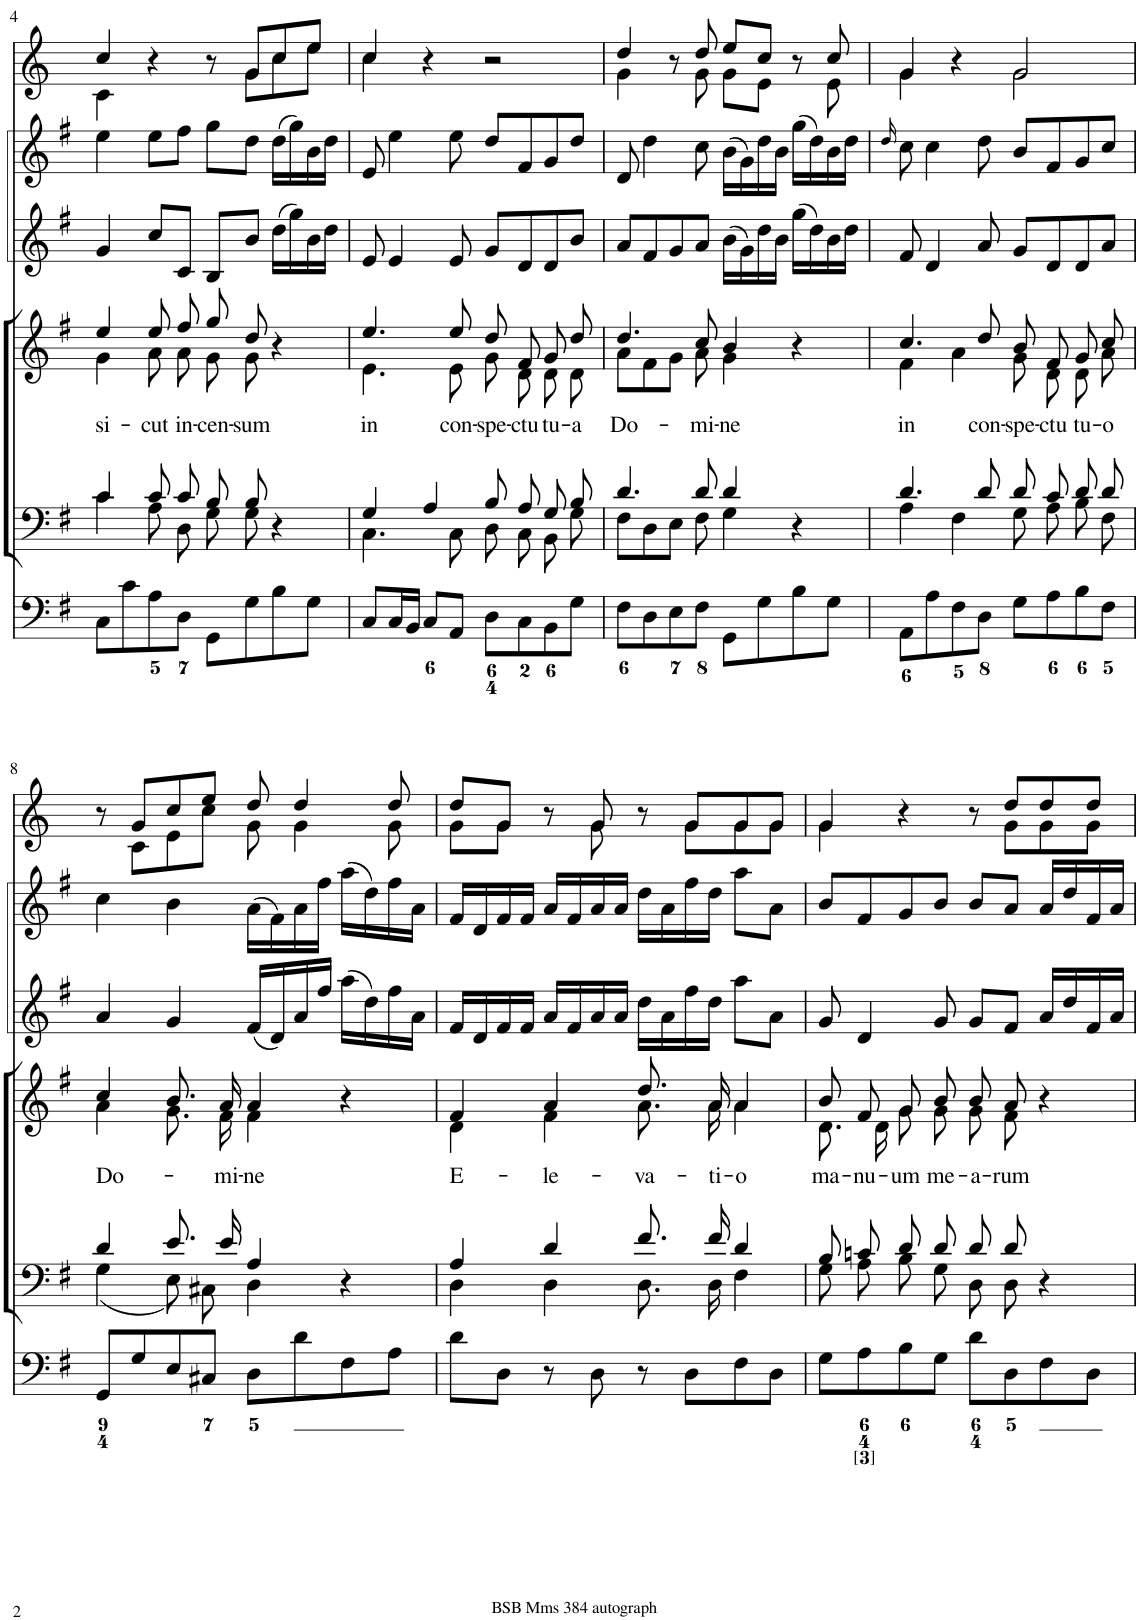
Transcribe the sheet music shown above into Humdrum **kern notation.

**kern	**kern	**kern	**text	**kern	**kern	**kern
*part6	*part5	*part4	*part4	*part3	*part2	*part1
*staff6	*staff5	*staff4	*staff4	*staff3	*staff2	*staff1
*I"Organ	*I"Voice	*I"Voice	*	*I"Violin	*I"Violini	*I"Corni in G
*	*	*	*	*I'Vln	*I'Vln	*
!!LO:PB:g=z
*clefF4	*clefF4	*clefG2	*	*clefG2	*clefG2	*clefG2
*	*	*	*	*	*	*Trd3c5
*k[f#]	*k[f#]	*k[f#]	*	*k[f#]	*k[f#]	*k[]
*M4/4	*M4/4	*M4/4	*	*M4/4	*M4/4	*M4/4
*met(c)	*met(c)	*met(c)	*	*met(c)	*met(c)	*met(c)
=4	=4	=4	=4	=4	=4	=4
*	*^	*	*	*	*	*
!	!	!	!	!LO:LY:b	!	!	!
*	*	*	*^	*	*	*	*^
8C\L	4c/	4c\	4ee/	4g\	si-	4g/	4ee\	4cc/	4c\
8c\	.	.	.	.	.	.	.	.	.
!	!	!	!	!	!LO:LY:b	!	!	!	!
8A\	8c/	8A\	8ee/	8a\	-cut	8cc/L	8ee\L	4r	4.ryy
!	!	!	!	!	!LO:LY:b	!	!	!	!
8D\J	8c/	8D\	8ff#/	8a\	in-	8c/J	8ff#\J	.	.
!	!	!	!	!	!LO:LY:b	!	!	!	!
8GG\L	8B/	8G\	8gg/	8g\	-cen-	8B/L	8gg\L	8r	.
!	!	!	!	!	!LO:LY:b	!	!	!	!
8G\	8B/	8G\	8dd/	8g\	-sum	8b/J	8dd\J	8g/L	8g\L
8B\	4r	4ryy	4r	4ryy	.	(16dd\LL	(16dd\LL	8cc/	8cc\
.	.	.	.	.	.	16gg\)	16gg\)	.	.
8G\J	.	.	.	.	.	16b\	16b\	8ee/J	8ee\J
.	.	.	.	.	.	16dd\JJ	16dd\JJ	.	.
=5	=5	=5	=5	=5	=5	=5	=5	=5	=5
!	!	!	!	!	!LO:LY:b	!	!	!	!
8C/L	4G/	4.C\	4.ee/	4.e\	in	8e/	8e/	4cc/	4cc\
16C/L	.	.	.	.	.	4e/	4ee\	.	.
16BB/JJ	.	.	.	.	.	.	.	.	.
8C/L	4A/	.	.	.	.	.	.	4r	2.ryy
!	!	!	!	!	!LO:LY:b	!	!	!	!
8AA/J	.	8C\	8ee/	8e\	con-	8e/	8ee\	.	.
!	!	!	!	!	!LO:LY:b	!	!	!	!
8D\L	8B/	8D\	8dd/	8g\	-spe-	8g/L	8dd/L	2r	.
!	!	!	!	!	!LO:LY:b	!	!	!	!
8C\	8A/	8C\	8f#/	8d\	-ctu	8d/	8f#/	.	.
!	!	!	!	!	!LO:LY:b	!	!	!	!
8BB\	8G/	8BB\	8g/	8d\	tu-	8d/	8g/	.	.
!	!	!	!	!	!LO:LY:b	!	!	!	!
8G\J	8B/	8G\	8dd/	8d\	-a	8b/J	8dd/J	.	.
=6	=6	=6	=6	=6	=6	=6	=6	=6	=6
!	!	!	!	!	!LO:LY:b	!	!	!	!
8F#\L	4.d/	8F#\L	4.dd/	8a\L	Do-	8a/L	8d/	4dd/	4g\
8D\	.	8D\	.	8f#\	.	8f#/	4dd\	.	.
8E\	.	8E\J	.	8g\J	.	8g/	.	8r	8ryy
!	!	!	!	!	!LO:LY:b	!	!	!	!
8F#\J	8d/	8F#\	8cc/	8a\	-mi-	8a/J	8cc\	8dd/	8g\
!	!	!	!	!	!LO:LY:b	!	!	!	!
8GG\L	4d/	4G\	4b/	4g\	-ne	(16b\LL	(16b\LL	8ee/L	8g\L
.	.	.	.	.	.	16g\)	16g\)	.	.
8G\	.	.	.	.	.	16dd\	16dd\	8cc/J	8e\J
.	.	.	.	.	.	16b\JJ	16b\JJ	.	.
8B\	4r	4ryy	4r	4ryy	.	(16gg\LL	(16gg\LL	8r	8ryy
.	.	.	.	.	.	16dd\)	16dd\)	.	.
8G\J	.	.	.	.	.	16b\	16b\	8cc/	8e\
.	.	.	.	.	.	16dd\JJ	16dd\JJ	.	.
=7	=7	=7	=7	=7	=7	=7	=7	=7	=7
.	.	.	.	.	.	.	16qdd/	.	.
!	!	!	!	!	!LO:LY:b	!	!	!	!
8AA\L	4.d/	4A\	4.cc/	4f#\	in	8f#/	8cc\	4g/	4g\
8A\	.	.	.	.	.	4d/	4cc\	.	.
8F#\	.	4F#\	.	4a\	.	.	.	4r	4ryy
!	!	!	!	!	!LO:LY:b	!	!	!	!
8D\J	8d/	.	8dd/	.	con-	8a/	8dd\	.	.
!	!	!	!	!	!LO:LY:b	!	!	!	!
8G\L	8d/	8G\	8b/	8g\	-spe-	8g/L	8b/L	2g/	2g\
!	!	!	!	!	!LO:LY:b	!	!	!	!
8A\	8c/	8A\	8f#/	8d\	-ctu	8d/	8f#/	.	.
!	!	!	!	!	!LO:LY:b	!	!	!	!
8B\	8d/	8B\	8g/	8d\	tu-	8d/	8g/	.	.
!	!	!	!	!	!LO:LY:b	!	!	!	!
8F#\J	8d/	8F#\	8cc/	8a\	-o	8a/J	8cc/J	.	.
!!LO:LB:g=z	!!
=8	=8	=8	=8	=8	=8	=8	=8	=8	=8
!	!	!	!	!	!LO:LY:b	!	!	!	!
8GG/L	4d/	(4G\	4cc/	4a\	Do-	4a/	4cc\	8r	8ryy
8G/	.	.	.	.	.	.	.	8g/L	8c\L
8E/	8.e/	8E\)	8.b/	8.g\	.	4g/	4b\	8cc/	8e\
8C#X/J	.	8C#X\	.	.	.	.	.	8ee/J	8cc\J
!	!	!	!	!	!LO:LY:b	!	!	!	!
.	16e/	.	16a/	16f#\	-mi-	.	.	.	.
!	!	!	!	!	!LO:LY:b	!	!	!	!
8D\L	4A/	4D\	4a/	4f#\	-ne	(16f#/LL	(16a\LL	8dd/	8g\
.	.	.	.	.	.	16d/)	16f#\)	.	.
8d\	.	.	.	.	.	16a/	16a\	4dd/	4g\
.	.	.	.	.	.	16ff#/JJ	16ff#\JJ	.	.
8F#\	4r	4ryy	4r	4ryy	.	(16aa\LL	(16aa\LL	.	.
.	.	.	.	.	.	16dd\)	16dd\)	.	.
8A\J	.	.	.	.	.	16ff#\	16ff#\	8dd/	8g\
.	.	.	.	.	.	16a\JJ	16a\JJ	.	.
=9	=9	=9	=9	=9	=9	=9	=9	=9	=9
!	!	!	!	!	!LO:LY:b	!	!	!	!
8d\L	4A/	4D\	4f#/	4d\	E-	16f#/LL	16f#/LL	8dd/L	8g\L
.	.	.	.	.	.	16d/	16d/	.	.
8D\J	.	.	.	.	.	16f#/	16f#/	8g/J	8g\J
.	.	.	.	.	.	16f#/JJ	16f#/JJ	.	.
!	!	!	!	!	!LO:LY:b	!	!	!	!
8r	4d/	4D\	4a/	4f#\	-le-	16a/LL	16a/LL	8r	8ryy
.	.	.	.	.	.	16f#/	16f#/	.	.
8D\	.	.	.	.	.	16a/	16a/	8g/	8g\
.	.	.	.	.	.	16a/JJ	16a/JJ	.	.
!	!	!	!	!	!LO:LY:b	!	!	!	!
8r	8.f#/	8.D\	8.dd/	8.a\	-va-	16dd\LL	16dd\LL	8r	8ryy
.	.	.	.	.	.	16a\	16a\	.	.
8D\L	.	.	.	.	.	16ff#\	16ff#\	8g/L	8g\L
!	!	!	!	!	!LO:LY:b	!	!	!	!
.	16f#/	16D\	16a/	16a\	-ti-	16dd\JJ	16dd\JJ	.	.
!	!	!	!	!	!LO:LY:b	!	!	!	!
8F#\	4d/	4F#\	4a/	4a\	-o	8aa\L	8aa\L	8g/	8g\
8D\J	.	.	.	.	.	8a\J	8a\J	8g/J	8g\J
=10	=10	=10	=10	=10	=10	=10	=10	=10	=10
!	!	!	!	!	!LO:LY:b	!	!	!	!
8G\L	8B/	8G\	8b/	8.d\	ma-	8g/	8b/L	4g/	4g\
!	!	!	!	!	!LO:LY:b	!	!	!	!
8A\	8cn/	8A\	8f#/	.	-nu-	4d/	8f#/	.	.
.	.	.	.	16d\	.	.	.	.	.
!	!	!	!	!	!LO:LY:b	!	!	!	!
8B\	8d/	8B\	8g/	8g\	-um	.	8g/	4r	4.ryy
!	!	!	!	!	!LO:LY:b	!	!	!	!
8G\J	8d/	8G\	8b/	8g\	me-	8g/	8b/J	.	.
!	!	!	!	!	!LO:LY:b	!	!	!	!
8d\L	8d/	8D\	8b/	8g\	-a-	8g/L	8b/L	8r	.
!	!	!	!	!	!LO:LY:b	!	!	!	!
8D\	8d/	8D\	8a/	8f#\	-rum	8f#/J	8a/J	8dd/L	8g\L
8F#\	4r	4ryy	4r	4ryy	.	16a/LL	16a/LL	8dd/	8g\
.	.	.	.	.	.	16dd/	16dd/	.	.
8D\J	.	.	.	.	.	16f#/	16f#/	8dd/J	8g\J
.	.	.	.	.	.	16a/JJ	16a/JJ	.	.
*	*v	*v	*	*	*	*	*	*v	*v
*	*	*v	*v	*	*	*	*
=	=	=	=	=	=	=
*-	*-	*-	*-	*-	*-	*-
